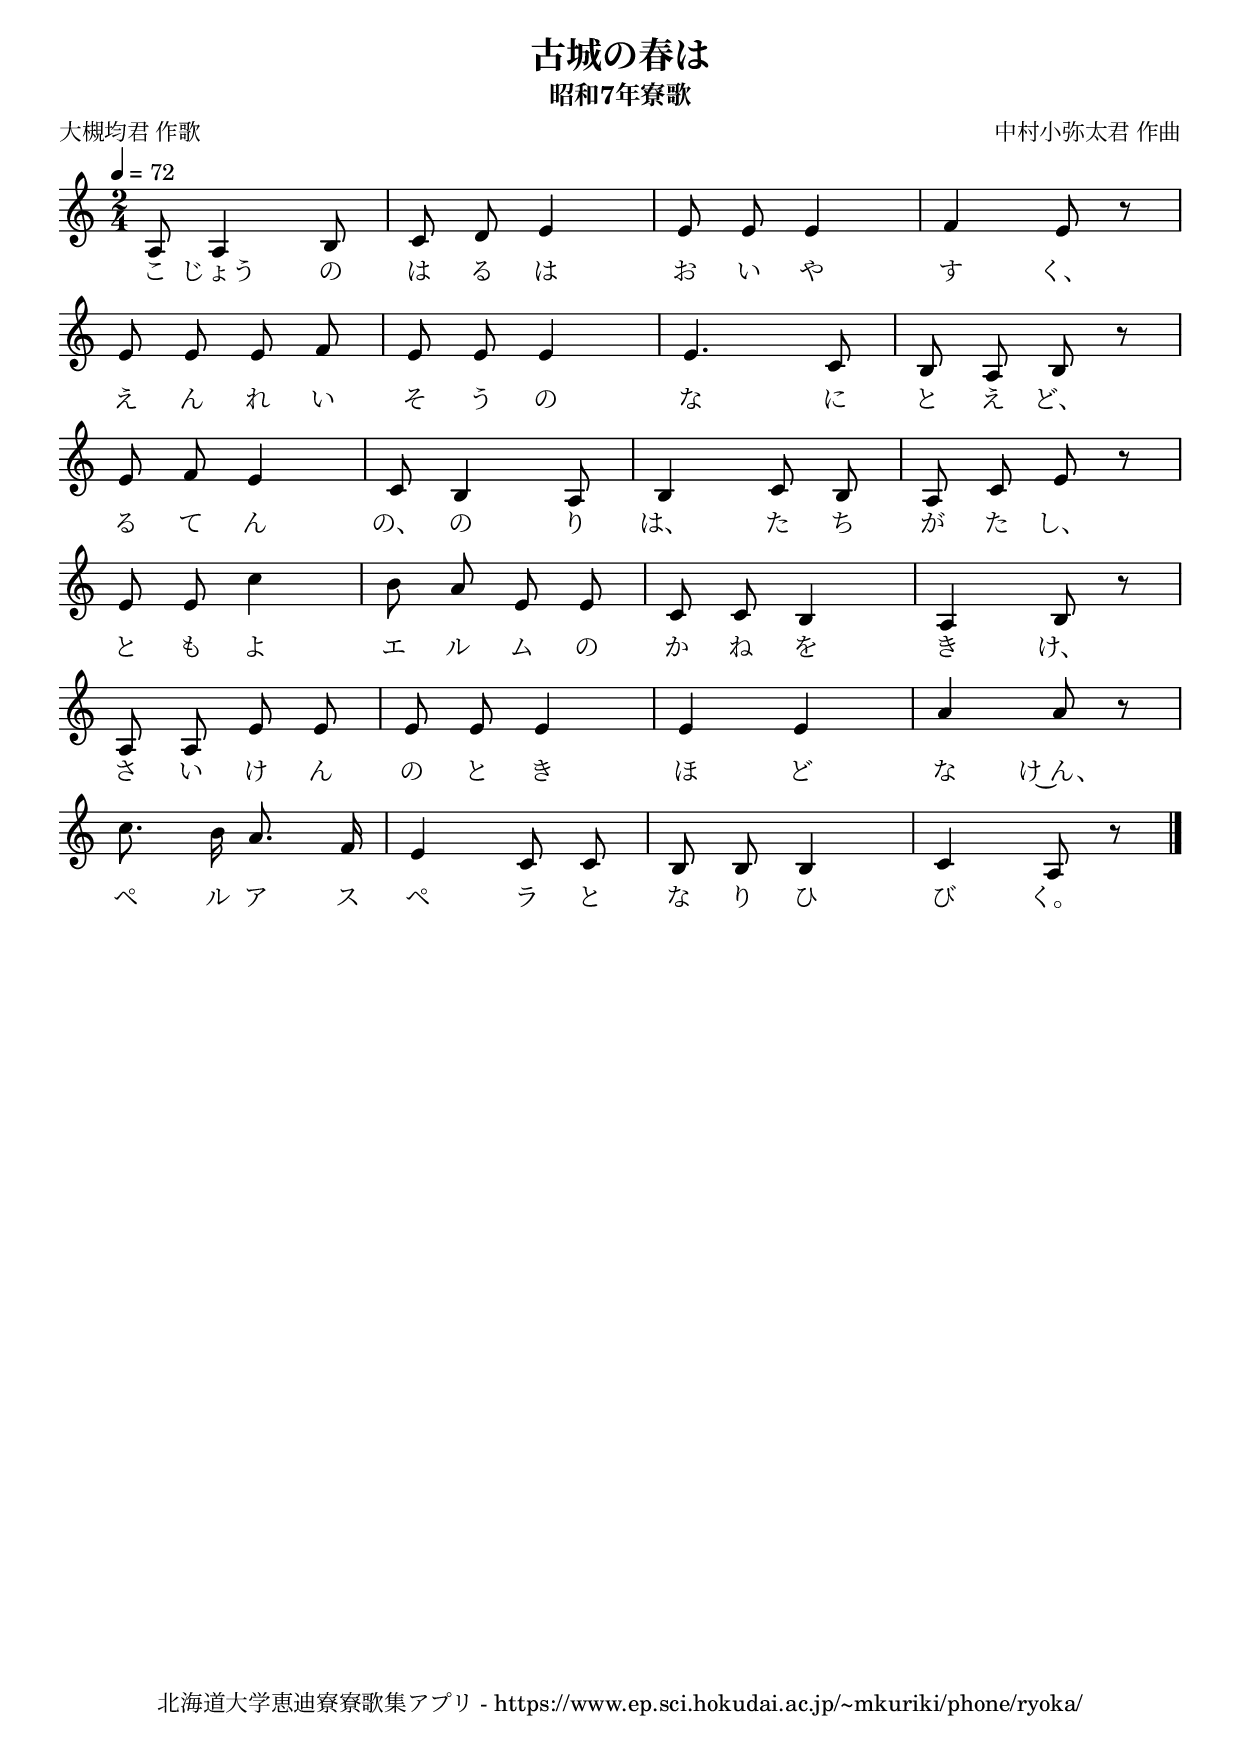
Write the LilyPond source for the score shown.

\version "2.18.2"

\paper {indent = 0}

\header {
  title = "古城の春は"
  subtitle = "昭和7年寮歌"
  composer = "中村小弥太君 作曲"
  poet = "大槻均君 作歌"
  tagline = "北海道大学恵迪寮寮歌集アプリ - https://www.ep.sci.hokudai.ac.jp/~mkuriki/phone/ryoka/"
}


melody = \relative c'{
  \tempo 4 = 72
  \autoBeamOff
  \numericTimeSignature
  \override BreathingSign.text = \markup { \musicglyph #"scripts.upedaltoe" } % ブレスの記号指定
  \key c \major 
  \time 2/4 
  \set melismaBusyProperties = #'()
  a8 a4 b8 |
  c8 d8 e4 |
  e8 e8 e4 |
  f4 e8 r8 | \break
  e8 e8 e8 f8 |
  e8 e8 e4 |
  e4. c8 |
  b8 a8 b8 r8 | \break
  e8 f8 e4 |
  c8 b4 a8 |
  b4 c8 b8 |
  a8 c8 e8 r8 | \break
  e8 e8 c'4 |
  b8 a8 e8 e8 |
  c8 c8 b4 |
  a4 b8 r8 | \break
  a8 a8 e'8 e8 |
  e8 e8  e4 |
  e4 e4 |
  a4 a8 r8 | \break
  c8. b16 a8. f16 |
  e4 c8 c8 |
  b8 b8 b4 |
  c4 a8 r8 |
  \bar "|." \break
}

text = \lyricmode {
  こ じょう の は る は お い や す く、
  え ん れ い そ う の な に と え ど、
  る て ん の、 の り は、 た ち が た し、
  と も よ エ ル ム の か ね を き け、
  さ い け ん の と き ほ ど な け~ん、
  ペ ル ア ス ペ ラ と な り ひ び く。
}

drum = \drummode{
  
}

\score {
  <<
    % ギターコード
    %{
    \new ChordNames \with {midiInstrument = #"acoustic guitar (nylon)"}{
      \set chordChanges = ##t
      \harmony
    }
    %}
    
    % メロディーライン
    \new Voice = "one"{\melody}
    % 歌詞
    \new Lyrics \lyricsto "one" \text
    % 太鼓
    % \new DrumStaff \with{
    %   \remove "Time_signature_engraver"
    %   drumStyleTable = #percussion-style
    %   \override StaffSymbol.line-count = #1
    %   \hide Stem
    % }
    % \drum
  >>
  
\midi {}
\layout {
  \context {
    \Score
    \remove "Bar_number_engraver"
  }
}

}


